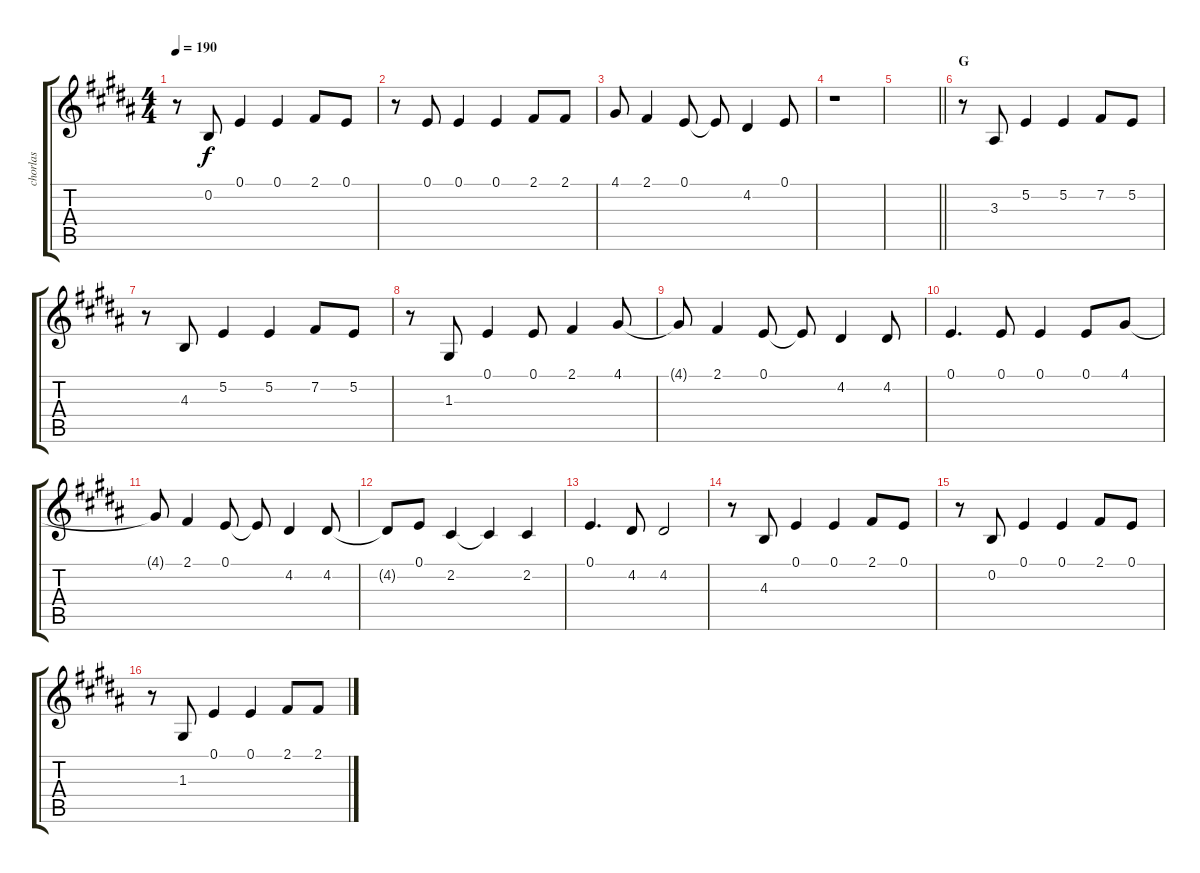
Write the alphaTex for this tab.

\track ("chorlas" "chorlas") {instrument flute}
\staff {score tabs}
\tuning (E4 B3 G3 D3 A2 E2) {hide}
\ts (4 4)
\tempo 190
\clef g2
\ks b
r.8{dy f} 0.2.8 0.1.4 0.1.4 2.1.8 0.1.8 |
r.8 0.1.8 0.1.4 0.1.4 2.1.8 2.1.8 |
4.1.8 2.1.4 0.1.8 0.1{t}.8 4.2.4 0.1.8 |
r.1 |
\barLineRight lightlight
|
\section ("" "G")
r.8 3.3.8 5.2.4 5.2.4 7.2.8 5.2.8 |
r.8 4.3.8 5.2.4 5.2.4 7.2.8 5.2.8 |
r.8 1.3.8 0.1.4 0.1.8 2.1.4 4.1.8 |
4.1{t}.8 2.1.4 0.1.8 0.1{t}.8 4.2.4 4.2.8 |
0.1.4{d} 0.1.8 0.1.4 0.1.8 4.1.8 |
4.1{t}.8 2.1.4 0.1.8 0.1{t}.8 4.2.4 4.2.8 |
4.2{t}.8 0.1.8 2.2.4 2.2{t}.4 2.2.4 |
0.1.4{d} 4.2.8 4.2.2 |
r.8 4.3.8 0.1.4 0.1.4 2.1.8 0.1.8 |
r.8 0.2.8 0.1.4 0.1.4 2.1.8 0.1.8 |
r.8 1.3.8 0.1.4 0.1.4 2.1.8 2.1.8
